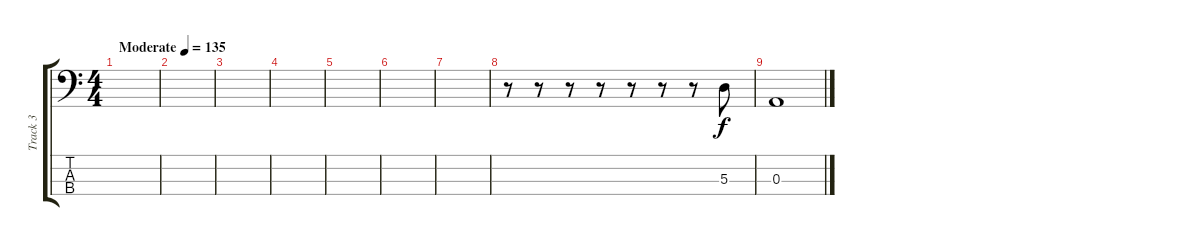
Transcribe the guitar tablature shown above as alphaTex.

\track ("Track 3" "Track 3") {instrument electricbasspick}
\staff {score tabs}
\tuning (G2 D2 A1 E1) {hide}
\ts (4 4)
\tempo (135 "Moderate")
\clef f4
\ks c
|
|
|
|
|
|
|
r.8 r.8 r.8 r.8 r.8 r.8 r.8 5.3.8 |
0.3.1
